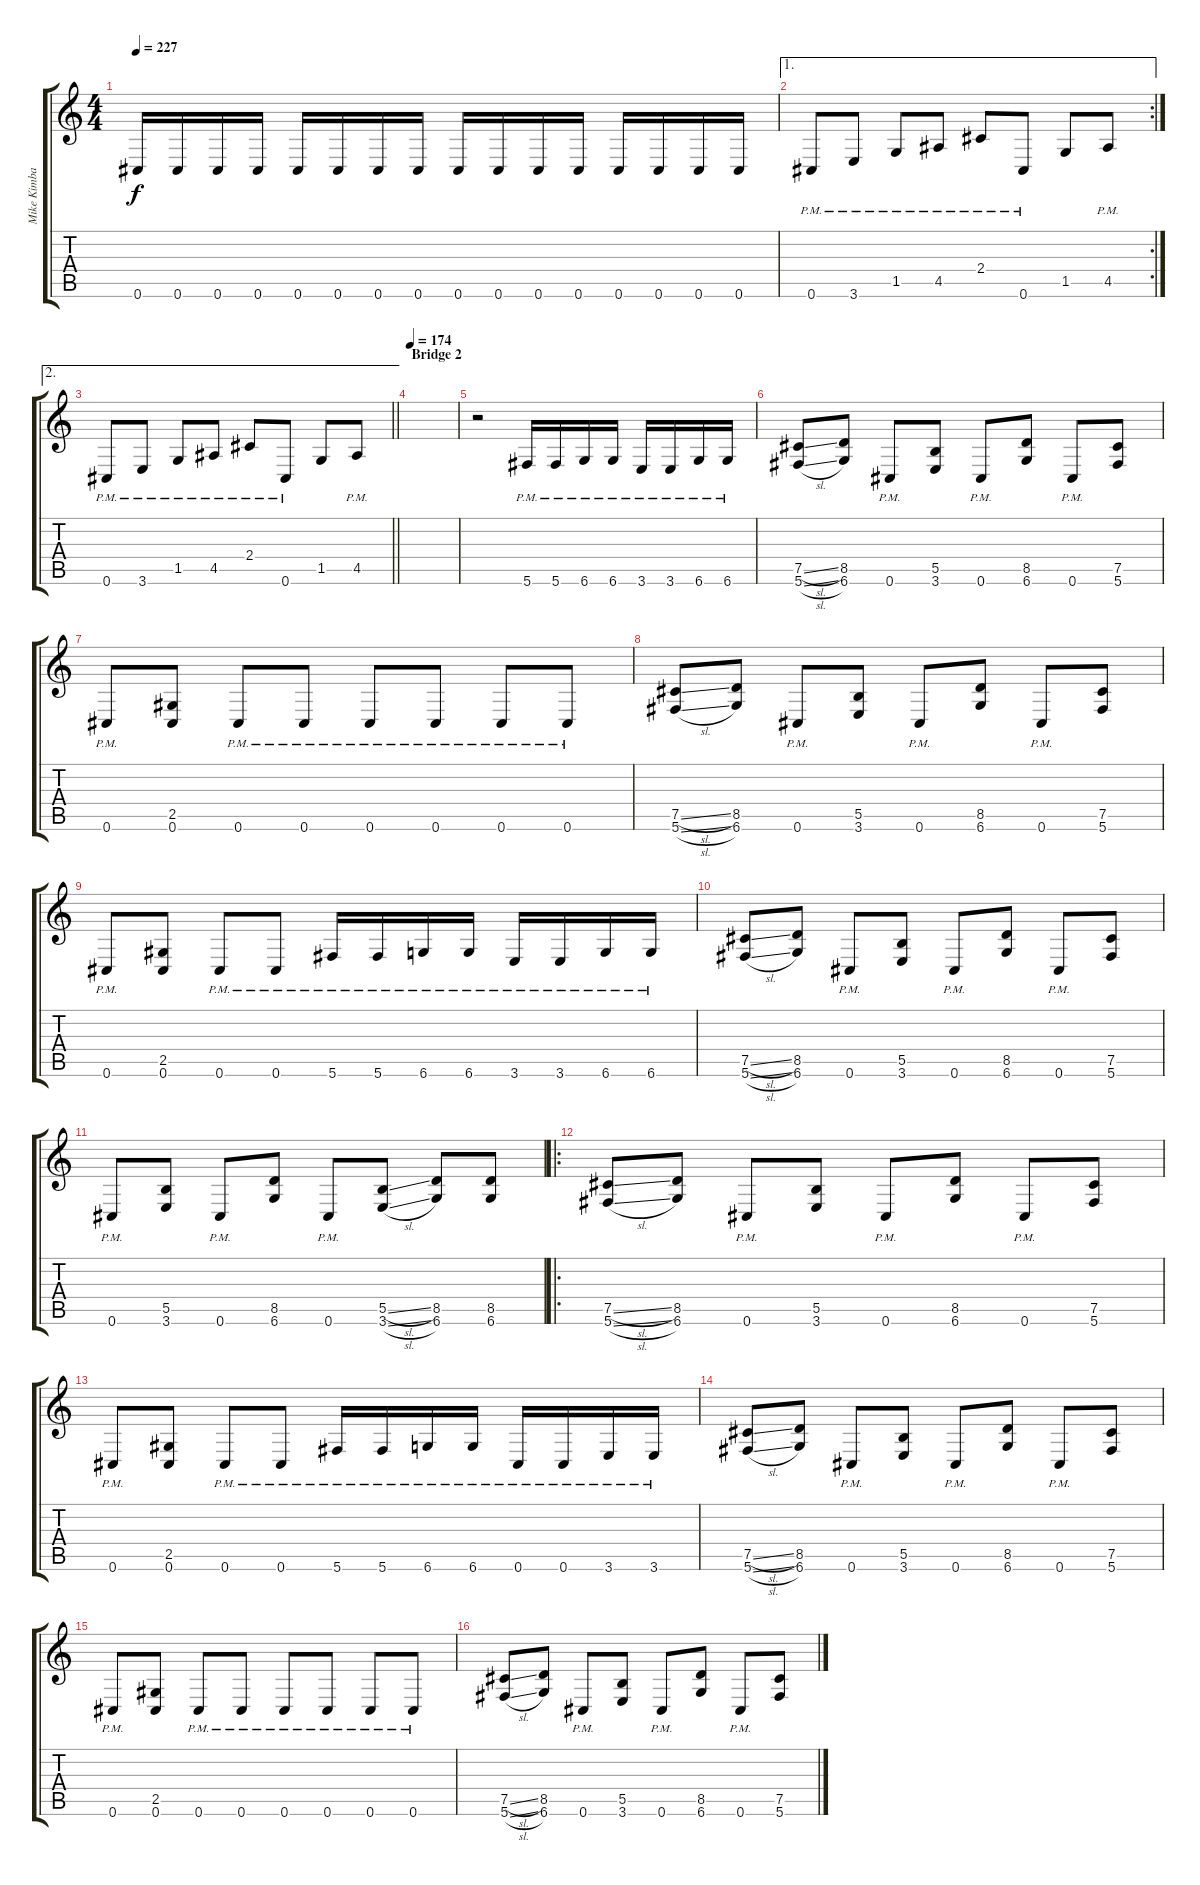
\track ("Mike Kimball" "Mike Kimba") {instrument distortionguitar}
\staff {score tabs}
\tuning (Db4 Ab3 E3 B2 Gb2 Db2) {hide}
\ts (4 4)
\tempo 227
\clef g2
\ks c
0.6.16{dy f} 0.6.16 0.6.16 0.6.16 0.6.16 0.6.16 0.6.16 0.6.16 0.6.16 0.6.16 0.6.16 0.6.16 0.6.16 0.6.16 0.6.16 0.6.16 |
\ae 1
\rc 2
0.6{pm}.8 3.6{pm}.8 1.5{pm}.8 4.5{pm}.8 2.4{pm}.8 0.6{pm}.8 1.5.8 4.5{pm}.8 |
\ae 2
\barLineRight lightlight
0.6{pm}.8 3.6{pm}.8 1.5{pm}.8 4.5{pm}.8 2.4{pm}.8 0.6{pm}.8 1.5.8 4.5{pm}.8 |
\section ("" "Bridge 2")
\tempo 174
|
r.2 5.6{pm}.16 5.6{pm}.16 6.6{pm}.16 6.6{pm}.16 3.6{pm}.16 3.6{pm}.16 6.6{pm}.16 6.6{pm}.16 |
(7.5{sl} 5.6{sl}).8 (8.5 6.6).8 0.6{pm}.8 (5.5 3.6).8 0.6{pm}.8 (8.5 6.6).8 0.6{pm}.8 (7.5 5.6).8 |
0.6{pm}.8 (2.5 0.6).8 0.6{pm}.8 0.6{pm}.8 0.6{pm}.8 0.6{pm}.8 0.6{pm}.8 0.6{pm}.8 |
(7.5{sl} 5.6{sl}).8 (8.5 6.6).8 0.6{pm}.8 (5.5 3.6).8 0.6{pm}.8 (8.5 6.6).8 0.6{pm}.8 (7.5 5.6).8 |
0.6{pm}.8 (2.5 0.6).8 0.6{pm}.8 0.6{pm}.8 5.6{pm}.16 5.6{pm}.16 6.6{pm}.16 6.6{pm}.16 3.6{pm}.16 3.6{pm}.16 6.6{pm}.16 6.6{pm}.16 |
(7.5{sl} 5.6{sl}).8 (8.5 6.6).8 0.6{pm}.8 (5.5 3.6).8 0.6{pm}.8 (8.5 6.6).8 0.6{pm}.8 (7.5 5.6).8 |
0.6{pm}.8 (5.5 3.6).8 0.6{pm}.8 (8.5 6.6).8 0.6{pm}.8 (5.5{sl} 3.6{sl}).8 (8.5 6.6).8 (8.5 6.6).8 |
\ro
(7.5{sl} 5.6{sl}).8 (8.5 6.6).8 0.6{pm}.8 (5.5 3.6).8 0.6{pm}.8 (8.5 6.6).8 0.6{pm}.8 (7.5 5.6).8 |
0.6{pm}.8 (2.5 0.6).8 0.6{pm}.8 0.6{pm}.8 5.6{pm}.16 5.6{pm}.16 6.6{pm}.16 6.6{pm}.16 0.6{pm}.16 0.6{pm}.16 3.6{pm}.16 3.6{pm}.16 |
(7.5{sl} 5.6{sl}).8 (8.5 6.6).8 0.6{pm}.8 (5.5 3.6).8 0.6{pm}.8 (8.5 6.6).8 0.6{pm}.8 (7.5 5.6).8 |
0.6{pm}.8 (2.5 0.6).8 0.6{pm}.8 0.6{pm}.8 0.6{pm}.8 0.6{pm}.8 0.6{pm}.8 0.6{pm}.8 |
(7.5{sl} 5.6{sl}).8 (8.5 6.6).8 0.6{pm}.8 (5.5 3.6).8 0.6{pm}.8 (8.5 6.6).8 0.6{pm}.8 (7.5 5.6).8
